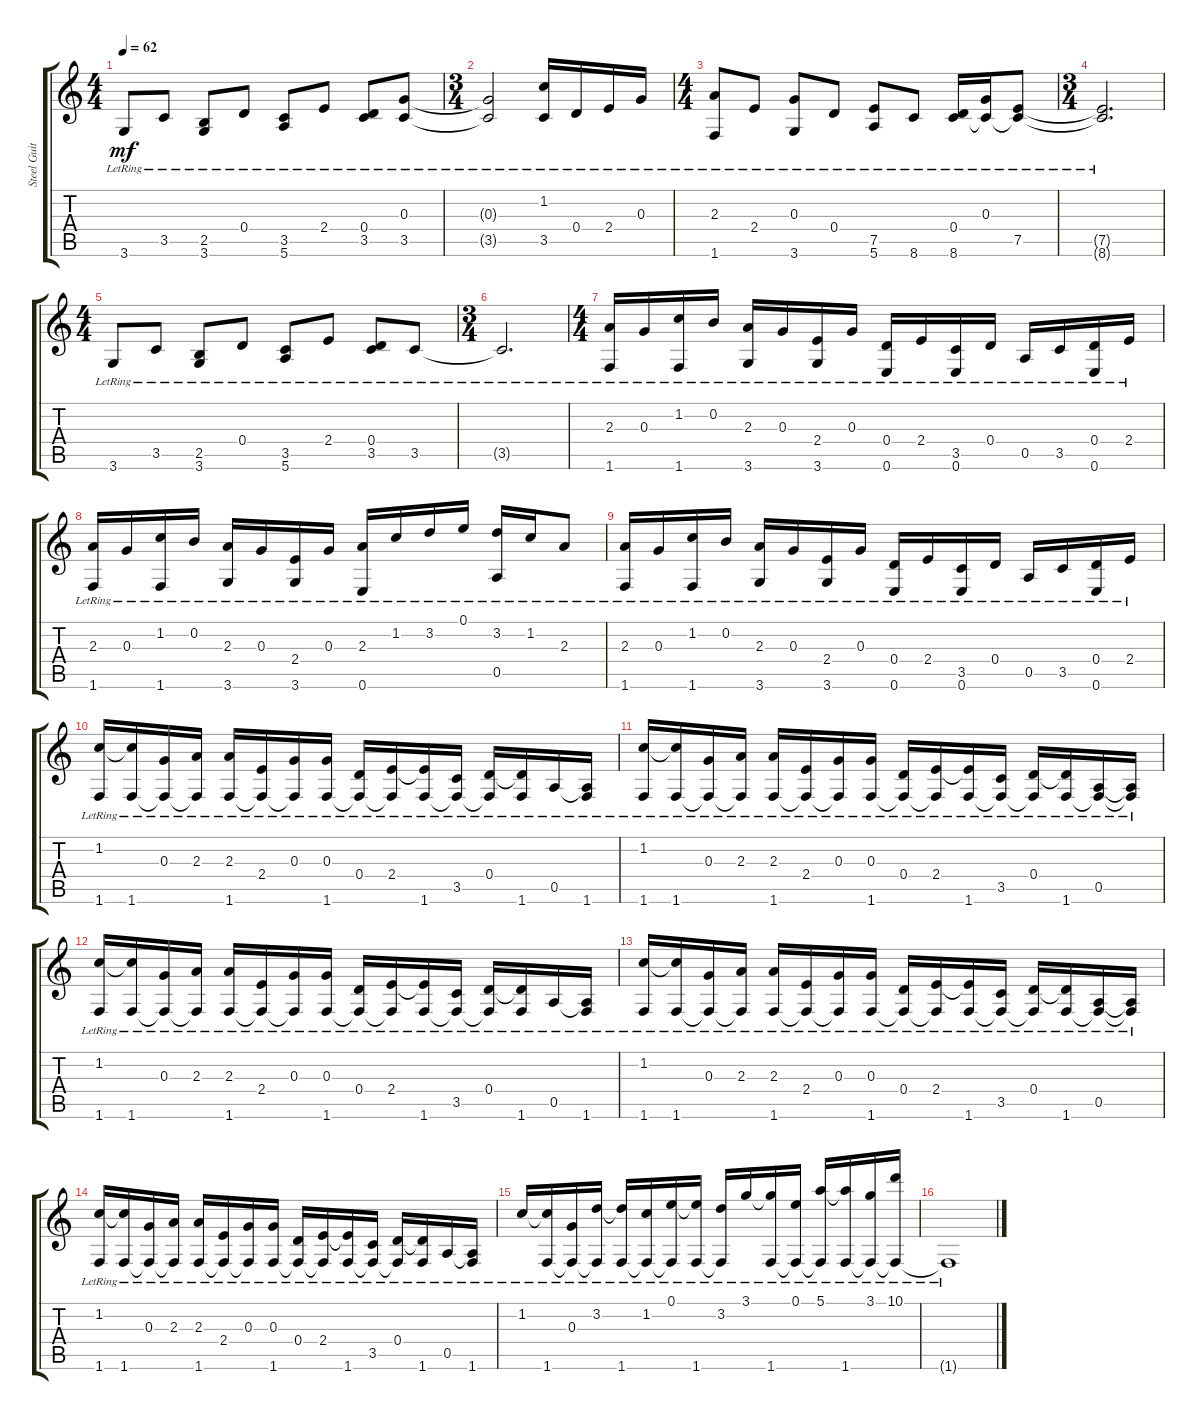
\track ("Steel Guitar" "Steel Guit") {instrument acousticguitarsteel}
\staff {score tabs}
\tuning (E4 B3 G3 D3 A2 E2) {hide}
\ts (4 4)
\tempo 62
\clef g2
\ks c
3.6{lr}.8{dy mf} 3.5{lr}.8 (2.5{lr} 3.6{lr}).8 0.4{lr}.8 (3.5{lr} 5.6{lr}).8 2.4{lr}.8 (0.4{lr} 3.5{lr}).8 (0.3{lr} 3.5{lr}).8 |
\ts (3 4)
(0.3{lr t} 3.5{lr t}).2 (1.2{lr} 3.5{lr}).16 0.4{lr}.16 2.4{lr}.16 0.3{lr}.16 |
\ts (4 4)
(2.3 1.6{lr}).8 2.4{lr}.8 (0.3{lr} 3.6{lr}).8 0.4{lr}.8 (7.5{lr} 5.6{lr}).8 8.6{lr}.8 (0.4{lr} 8.6{lr}).16 (0.3{lr} 8.6{lr t}).16 (7.5{lr} 8.6{lr t}).8 |
\ts (3 4)
(7.5{lr t} 8.6{lr t}).2{d} |
\ts (4 4)
3.6{lr}.8 3.5{lr}.8 (2.5{lr} 3.6{lr}).8 0.4{lr}.8 (3.5{lr} 5.6{lr}).8 2.4{lr}.8 (0.4{lr} 3.5{lr}).8 3.5{lr}.8 |
\ts (3 4)
3.5{lr t}.2{d} |
\ts (4 4)
\section ("" "")
(2.3 1.6{lr}).16 0.3{lr}.16 (1.2{lr} 1.6{lr}).16 0.2{lr}.16 (2.3{lr} 3.6{lr}).16 0.3{lr}.16 (2.4{lr} 3.6{lr}).16 0.3{lr}.16 (0.4{lr} 0.6{lr}).16 2.4{lr}.16 (3.5{lr} 0.6{lr}).16 0.4{lr}.16 0.5{lr}.16 3.5{lr}.16 (0.4{lr} 0.6{lr}).16 2.4{lr}.16 |
(2.3{lr} 1.6{lr}).16 0.3{lr}.16 (1.2{lr} 1.6{lr}).16 0.2{lr}.16 (2.3{lr} 3.6{lr}).16 0.3{lr}.16 (2.4{lr} 3.6{lr}).16 0.3{lr}.16 (2.3{lr} 0.6{lr}).16 1.2{lr}.16 3.2{lr}.16 0.1{lr}.16 (3.2{lr} 0.5{lr}).16 1.2{lr}.16 2.3{lr}.8 |
(2.3{lr} 1.6{lr}).16 0.3{lr}.16 (1.2{lr} 1.6{lr}).16 0.2{lr}.16 (2.3{lr} 3.6{lr}).16 0.3{lr}.16 (2.4{lr} 3.6{lr}).16 0.3{lr}.16 (0.4{lr} 0.6{lr}).16 2.4{lr}.16 (3.5{lr} 0.6{lr}).16 0.4{lr}.16 0.5{lr}.16 3.5{lr}.16 (0.4{lr} 0.6{lr}).16 2.4{lr}.16 |
(1.2{lr} 1.6{lr}).16 (1.2{lr t} 1.6{lr}).16 (0.3{lr} 1.6{lr t}).16 (2.3{lr} 1.6{lr t}).16 (2.3{lr} 1.6{lr}).16 (2.4{lr} 1.6{lr t}).16 (0.3{lr} 1.6{lr t}).16 (0.3{lr} 1.6{lr}).16 (0.4{lr} 1.6{lr t}).16 (2.4{lr} 1.6{lr t}).16 (2.4{lr t} 1.6{lr}).16 (3.5{lr} 1.6{lr t}).16 (0.4{lr} 1.6{lr t}).16 (0.4{lr t} 1.6{lr}).16 0.5{lr}.16 (0.5{lr t} 1.6{lr}).16 |
(1.2{lr} 1.6{lr}).16 (1.2{lr t} 1.6{lr}).16 (0.3{lr} 1.6{lr t}).16 (2.3{lr} 1.6{lr t}).16 (2.3{lr} 1.6{lr}).16 (2.4{lr} 1.6{lr t}).16 (0.3{lr} 1.6{lr t}).16 (0.3{lr} 1.6{lr}).16 (0.4{lr} 1.6{lr t}).16 (2.4{lr} 1.6{lr t}).16 (2.4{lr t} 1.6{lr}).16 (3.5{lr} 1.6{lr t}).16 (0.4{lr} 1.6{lr t}).16 (0.4{lr t} 1.6{lr}).16 (0.5{lr} 1.6{lr t}).16 (0.5{lr t} 1.6{lr t}).16 |
(1.2{lr} 1.6{lr}).16 (1.2{lr t} 1.6{lr}).16 (0.3{lr} 1.6{lr t}).16 (2.3{lr} 1.6{lr t}).16 (2.3{lr} 1.6{lr}).16 (2.4{lr} 1.6{lr t}).16 (0.3{lr} 1.6{lr t}).16 (0.3{lr} 1.6{lr}).16 (0.4{lr} 1.6{lr t}).16 (2.4{lr} 1.6{lr t}).16 (2.4{lr t} 1.6{lr}).16 (3.5{lr} 1.6{lr t}).16 (0.4{lr} 1.6{lr t}).16 (0.4{lr t} 1.6{lr}).16 0.5{lr}.16 (0.5{lr t} 1.6{lr}).16 |
(1.2{lr} 1.6{lr}).16 (1.2{lr t} 1.6{lr}).16 (0.3{lr} 1.6{lr t}).16 (2.3{lr} 1.6{lr t}).16 (2.3{lr} 1.6{lr}).16 (2.4{lr} 1.6{lr t}).16 (0.3{lr} 1.6{lr t}).16 (0.3{lr} 1.6{lr}).16 (0.4{lr} 1.6{lr t}).16 (2.4{lr} 1.6{lr t}).16 (2.4{lr t} 1.6{lr}).16 (3.5{lr} 1.6{lr t}).16 (0.4{lr} 1.6{lr t}).16 (0.4{lr t} 1.6{lr}).16 (0.5{lr} 1.6{lr t}).16 (0.5{lr t} 1.6{lr t}).16 |
(1.2{lr} 1.6{lr}).16 (1.2{lr t} 1.6{lr}).16 (0.3{lr} 1.6{lr t}).16 (2.3{lr} 1.6{lr t}).16 (2.3{lr} 1.6{lr}).16 (2.4{lr} 1.6{lr t}).16 (0.3{lr} 1.6{lr t}).16 (0.3{lr} 1.6{lr}).16 (0.4{lr} 1.6{lr t}).16 (2.4{lr} 1.6{lr t}).16 (2.4{lr t} 1.6{lr}).16 (3.5{lr} 1.6{lr t}).16 (0.4{lr} 1.6{lr t}).16 (0.4{lr t} 1.6{lr}).16 0.5{lr}.16 (0.5{lr t} 1.6{lr}).16 |
1.2{lr}.16 (1.2{lr t} 1.6{lr}).16 (0.3{lr} 1.6{lr t}).16 (3.2{lr} 1.6{lr t}).16 (3.2{lr t} 1.6{lr}).16 (1.2{lr} 1.6{lr t}).16 (0.1{lr} 1.6{lr t}).16 (0.1{lr t} 1.6{lr}).16 (3.2{lr} 1.6{lr t}).16 3.1{lr}.16 (3.1{lr t} 1.6{lr}).16 (0.1{lr} 1.6{lr t}).16 (5.1{lr} 1.6{lr t}).16 (5.1{lr t} 1.6{lr}).16 (3.1{lr} 1.6{lr t}).16 (10.1{lr} 1.6{lr t}).16 |
1.6{lr t}.1
